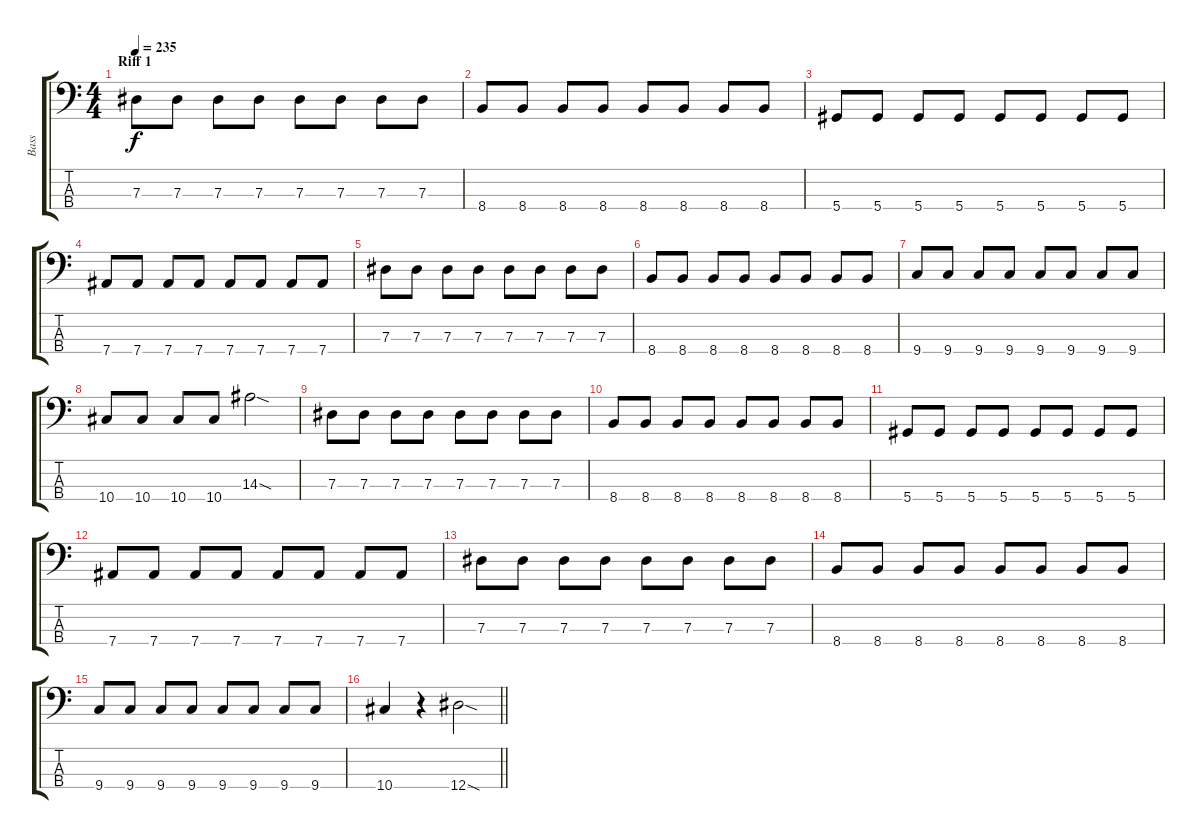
\track ("Bass" "Bass") {instrument electricbassfinger}
\staff {score tabs}
\tuning (Gb2 Db2 Ab1 Eb1) {hide}
\ts (4 4)
\section ("" "Riff 1")
\tempo 235
\clef f4
\ks aminor
7.3.8{dy f} 7.3.8 7.3.8 7.3.8 7.3.8 7.3.8 7.3.8 7.3.8 |
8.4.8 8.4.8 8.4.8 8.4.8 8.4.8 8.4.8 8.4.8 8.4.8 |
5.4.8 5.4.8 5.4.8 5.4.8 5.4.8 5.4.8 5.4.8 5.4.8 |
7.4.8 7.4.8 7.4.8 7.4.8 7.4.8 7.4.8 7.4.8 7.4.8 |
7.3.8 7.3.8 7.3.8 7.3.8 7.3.8 7.3.8 7.3.8 7.3.8 |
8.4.8 8.4.8 8.4.8 8.4.8 8.4.8 8.4.8 8.4.8 8.4.8 |
9.4.8 9.4.8 9.4.8 9.4.8 9.4.8 9.4.8 9.4.8 9.4.8 |
10.4.8 10.4.8 10.4.8 10.4.8 14.3{sod}.2 |
7.3.8 7.3.8 7.3.8 7.3.8 7.3.8 7.3.8 7.3.8 7.3.8 |
8.4.8 8.4.8 8.4.8 8.4.8 8.4.8 8.4.8 8.4.8 8.4.8 |
5.4.8 5.4.8 5.4.8 5.4.8 5.4.8 5.4.8 5.4.8 5.4.8 |
7.4.8 7.4.8 7.4.8 7.4.8 7.4.8 7.4.8 7.4.8 7.4.8 |
7.3.8 7.3.8 7.3.8 7.3.8 7.3.8 7.3.8 7.3.8 7.3.8 |
8.4.8 8.4.8 8.4.8 8.4.8 8.4.8 8.4.8 8.4.8 8.4.8 |
9.4.8 9.4.8 9.4.8 9.4.8 9.4.8 9.4.8 9.4.8 9.4.8 |
\barLineRight lightlight
10.4.4 r.4 12.4{sod}.2
